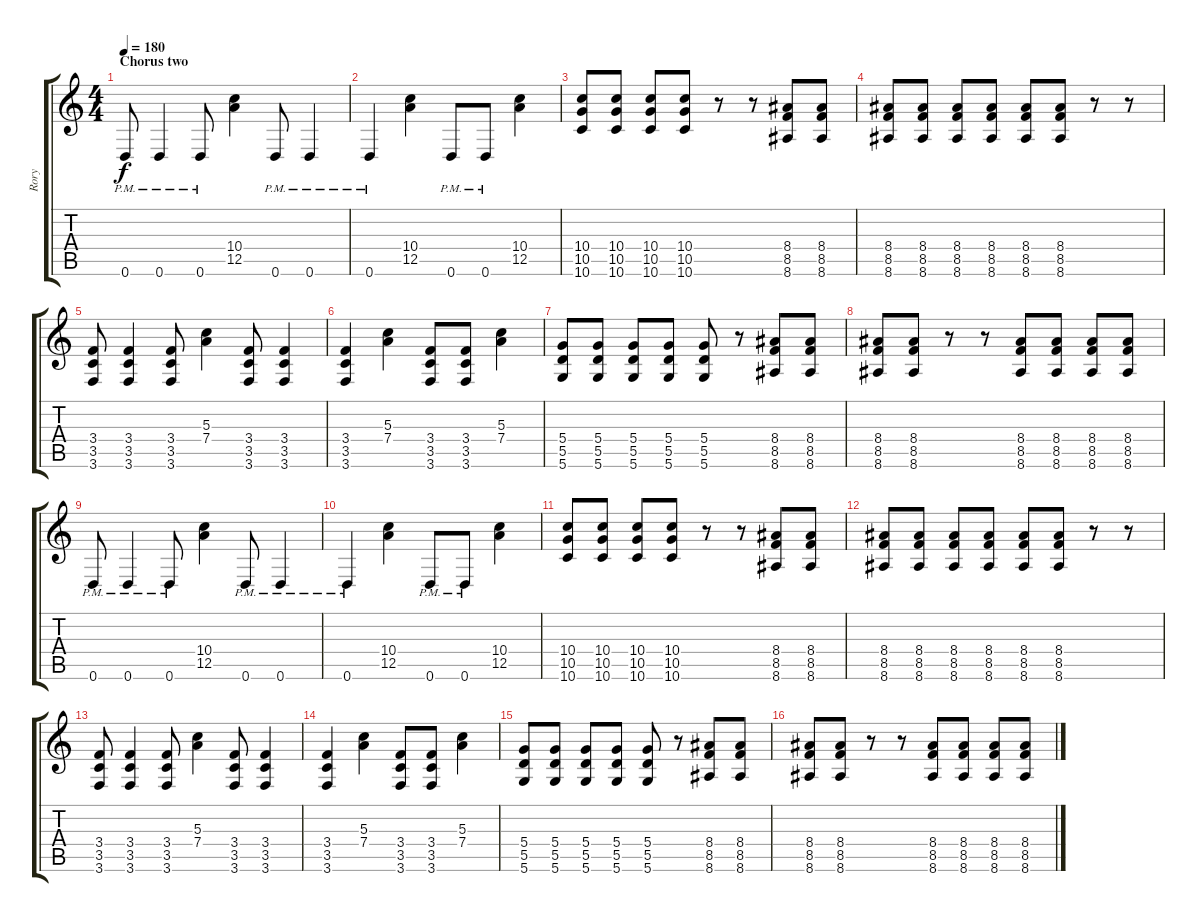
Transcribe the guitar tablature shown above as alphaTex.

\track ("Rory" "Rory") {instrument distortionguitar}
\staff {score tabs}
\tuning (E4 B3 G3 D3 A2 D2) {hide}
\ts (4 4)
\section ("" "Chorus two")
\tempo 180
\clef g2
\ks c
0.6{pm}.8{dy f} 0.6{pm}.4 0.6{pm}.8 (10.4 12.5).4 0.6{pm}.8 0.6{pm}.4 |
0.6{pm}.4 (10.4 12.5).4 0.6{pm}.8 0.6{pm}.8 (10.4 12.5).4 |
(10.4 10.5 10.6).8 (10.4 10.5 10.6).8 (10.4 10.5 10.6).8 (10.4 10.5 10.6).8 r.8 r.8 (8.4 8.5 8.6).8 (8.4 8.5 8.6).8 |
(8.4 8.5 8.6).8 (8.4 8.5 8.6).8 (8.4 8.5 8.6).8 (8.4 8.5 8.6).8 (8.4 8.5 8.6).8 (8.4 8.5 8.6).8 r.8 r.8 |
(3.4 3.5 3.6).8 (3.4 3.5 3.6).4 (3.4 3.5 3.6).8 (5.3 7.4).4 (3.4 3.5 3.6).8 (3.4 3.5 3.6).4 |
(3.4 3.5 3.6).4 (5.3 7.4).4 (3.4 3.5 3.6).8 (3.4 3.5 3.6).8 (5.3 7.4).4 |
(5.4 5.5 5.6).8 (5.4 5.5 5.6).8 (5.4 5.5 5.6).8 (5.4 5.5 5.6).8 (5.4 5.5 5.6).8 r.8 (8.4 8.5 8.6).8 (8.4 8.5 8.6).8 |
(8.4 8.5 8.6).8 (8.4 8.5 8.6).8 r.8 r.8 (8.4 8.5 8.6).8 (8.4 8.5 8.6).8 (8.4 8.5 8.6).8 (8.4 8.5 8.6).8 |
0.6{pm}.8 0.6{pm}.4 0.6{pm}.8 (10.4 12.5).4 0.6{pm}.8 0.6{pm}.4 |
0.6{pm}.4 (10.4 12.5).4 0.6{pm}.8 0.6{pm}.8 (10.4 12.5).4 |
(10.4 10.5 10.6).8 (10.4 10.5 10.6).8 (10.4 10.5 10.6).8 (10.4 10.5 10.6).8 r.8 r.8 (8.4 8.5 8.6).8 (8.4 8.5 8.6).8 |
(8.4 8.5 8.6).8 (8.4 8.5 8.6).8 (8.4 8.5 8.6).8 (8.4 8.5 8.6).8 (8.4 8.5 8.6).8 (8.4 8.5 8.6).8 r.8 r.8 |
(3.4 3.5 3.6).8 (3.4 3.5 3.6).4 (3.4 3.5 3.6).8 (5.3 7.4).4 (3.4 3.5 3.6).8 (3.4 3.5 3.6).4 |
(3.4 3.5 3.6).4 (5.3 7.4).4 (3.4 3.5 3.6).8 (3.4 3.5 3.6).8 (5.3 7.4).4 |
(5.4 5.5 5.6).8 (5.4 5.5 5.6).8 (5.4 5.5 5.6).8 (5.4 5.5 5.6).8 (5.4 5.5 5.6).8 r.8 (8.4 8.5 8.6).8 (8.4 8.5 8.6).8 |
(8.4 8.5 8.6).8 (8.4 8.5 8.6).8 r.8 r.8 (8.4 8.5 8.6).8 (8.4 8.5 8.6).8 (8.4 8.5 8.6).8 (8.4 8.5 8.6).8
